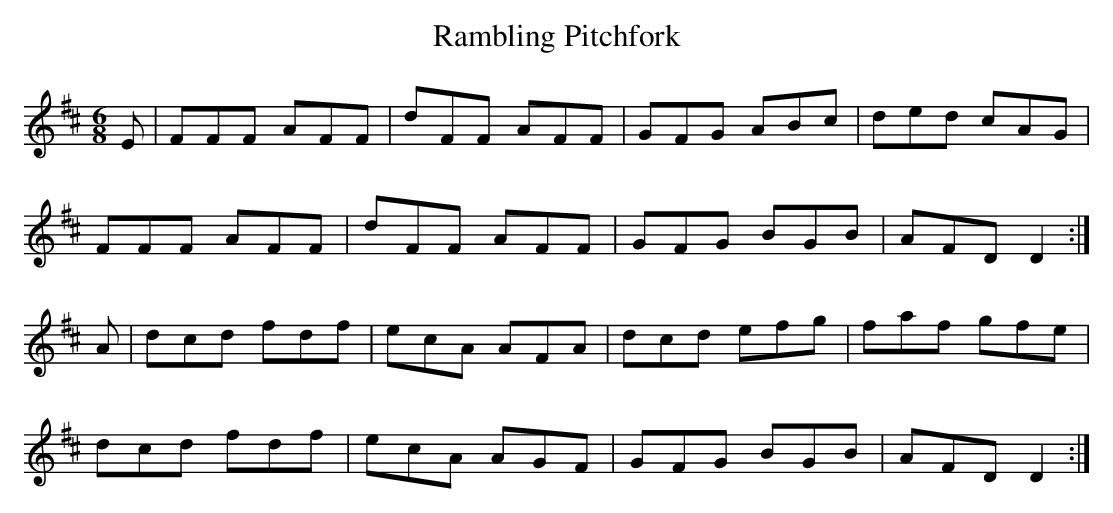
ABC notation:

X:1
T:Rambling Pitchfork
M:6/8
L:1/8
K:D Major
E|FFF AFF|dFF AFF|GFG ABc|ded cAG|!
FFF AFF|dFF AFF|GFG BGB|AFD D2:|!
A|dcd fdf|ecA AFA|dcd efg|faf gfe|!
dcd fdf|ecA AGF|GFG BGB|AFD D2:|!
